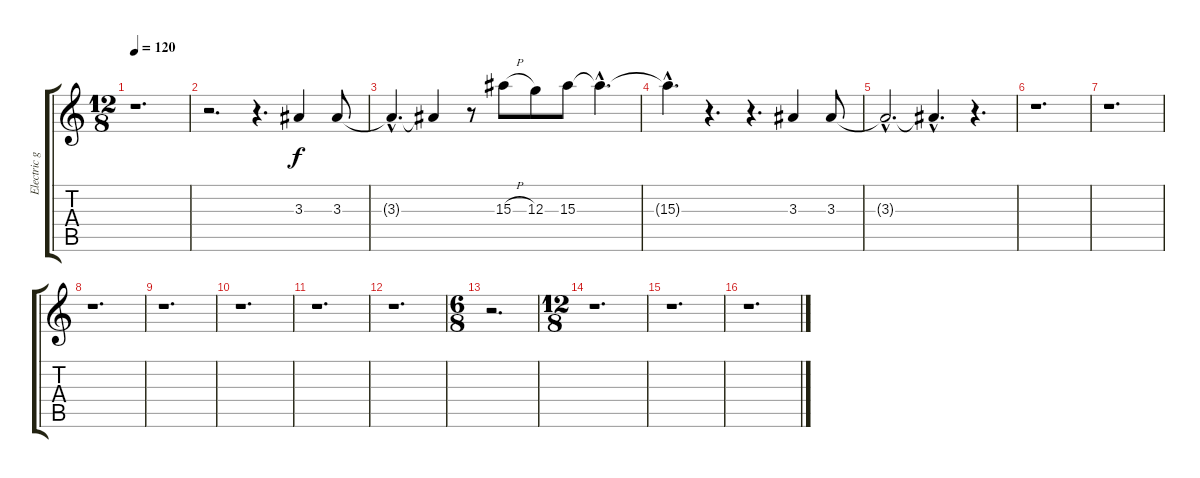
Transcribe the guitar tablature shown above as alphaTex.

\track ("Electric guitar 3" "Electric g") {instrument overdrivenguitar}
\staff {score tabs}
\tuning (E4 B3 G3 D3 A2 E2) {hide}
\ts (12 8)
\tempo 120
\clef g2
\ks c
r.1{d dy f} |
r.2{d} r.4{d} 3.3.4 3.3.8 |
3.3{hac t}.4{d} 3.3{t}.4 r.8 15.3{h}.8 12.3.8 15.3.8 15.3{hac t}.4{d} |
15.3{hac t}.4{d} r.4{d} r.4{d} 3.3.4 3.3.8 |
3.3{hac t}.2{d} 3.3{hac t}.4{d} r.4{d} |
r.1{d} |
r.1{d} |
r.1{d} |
r.1{d} |
r.1{d} |
r.1{d} |
r.1{d} |
\ts (6 8)
r.2{d} |
\ts (12 8)
r.1{d} |
r.1{d} |
r.1{d}
